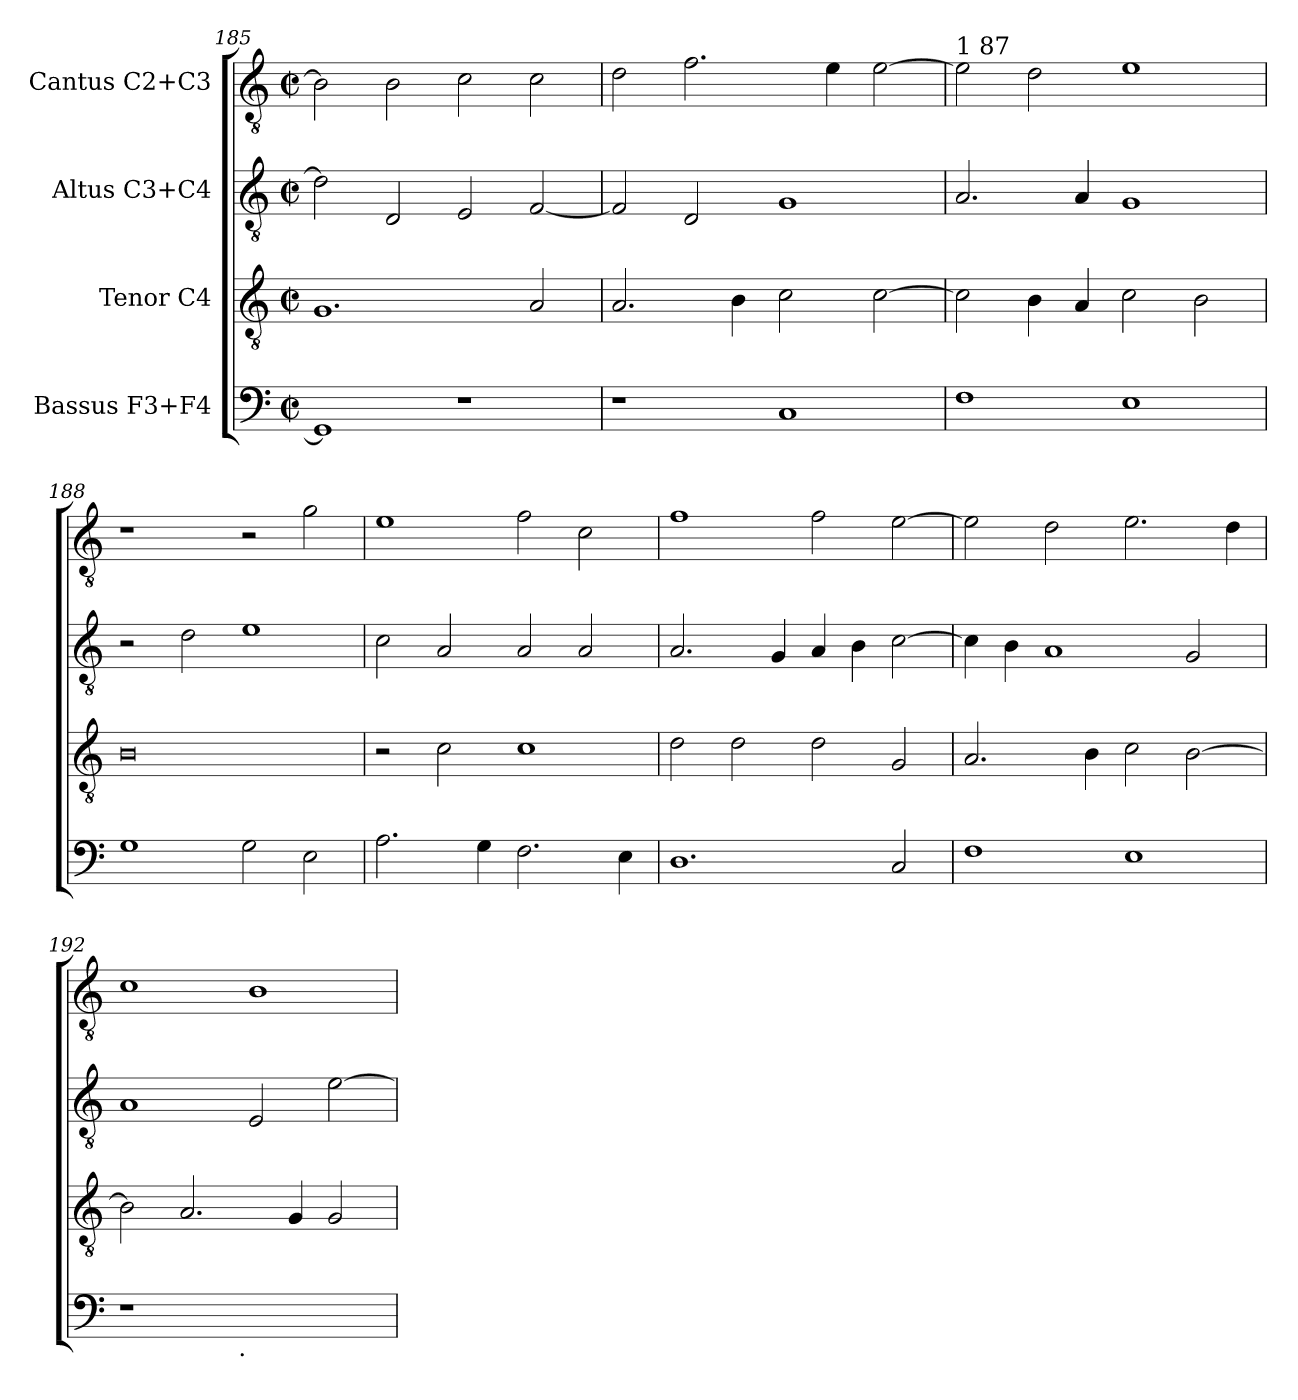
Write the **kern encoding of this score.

**kern	**kern	**kern	**kern
*part4	*part3	*part2	*part1
*staff4	*staff3	*staff2	*staff1
*I"Bassus F3+F4	*I"Tenor C4	*I"Altus C3+C4	*I"Cantus C2+C3
*clefF4	*clefGv2	*clefGv2	*clefGv2
*k[]	*k[]	*k[]	*k[]
*C:	*C:	*C:	*C:
*M2/2	*M2/2	*M2/2	*M2/2
*met(c|)	*met(c|)	*met(c|)	*met(c|)
=185	=185	=185	=185
1GG]	1.G	2d\]	2B\]
.	.	2D/	2B\
1r	.	2E/	2c\
.	2A/	[<2F/	2c\
=186	=186	=186	=186
1r	2.A/	2F/]	2d\
.	.	2D/	2.f\
.	4B\	.	.
1C	2c\	1G	.
.	.	.	4e\
.	[<2c\	.	[<2e\
!!LO:LB:g=z
=187	=187	=187	=187
!	!	!	!LO:TX:a:t=1 87
1F	2c\]	2.A/	2e\]
.	4B\	.	2d\
.	4A/	4A/	.
1E	2c\	1G	1e
.	2B\	.	.
=188	=188	=188	=188
1G	0B	2r	1r
.	.	2d\	.
2G\	.	1e	2r
2E\	.	.	2g\
=189	=189	=189	=189
2.A\	2r	2c\	1e
.	2c\	2A/	.
4G\	.	.	.
2.F\	1c	2A/	2f\
.	.	2A/	2c\
4E\	.	.	.
=190	=190	=190	=190
1.D	2d\	2.A/	1f
.	2d\	.	.
.	.	4G/	.
.	2d\	4A/	2f\
.	.	4B\	.
2C/	2G/	[>2c\	[>2e\
=191	=191	=191	=191
1F	2.A/	4c\]	2e\]
.	.	4B\	.
.	.	1A	2d\
.	4B\	.	.
1E	2c\	.	2.e\
.	[>2B\	2G/	.
.	.	.	4d\
=192	=192	=192	=192
*^	*	*	*
1r	2ryy	2B\]	1A	1c
.	4...ryy	2.A/	.	.
!	!LO:TX:b:t=.	!	!	!
.	1ryy	.	.	.
1ryy	.	.	2E/	1B
.	.	4G/	.	.
.	.	2G/	[<2e\	.
.	32ryy	.	.	.
*v	*v	*	*	*
=	=	=	=
*-	*-	*-	*-
